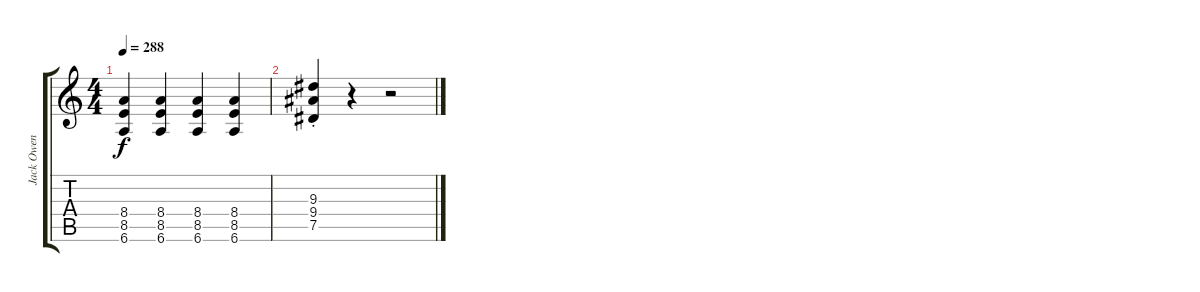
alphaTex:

\track ("Jack Owen" "Jack Owen") {instrument distortionguitar}
\staff {score tabs}
\tuning (Eb4 Bb3 Gb3 Db3 Ab2 Eb2) {hide}
\ts (4 4)
\tempo 288
\clef g2
\ks c
(8.4 8.5 6.6).4{dy f} (8.4 8.5 6.6).4 (8.4 8.5 6.6).4 (8.4 8.5 6.6).4 |
(9.3{st} 9.4{st} 7.5{st}).4 r.4 r.2
